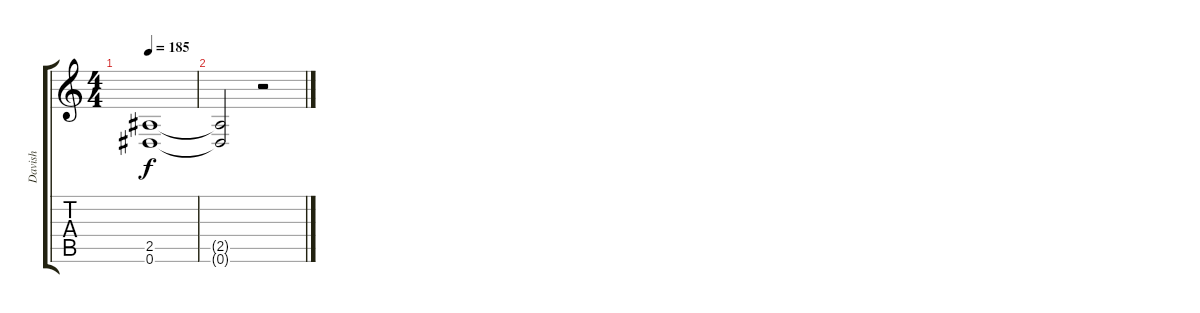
\track ("Davish" "Davish") {instrument overdrivenguitar}
\staff {score tabs}
\tuning (Eb4 Bb3 Gb3 Db3 Ab2 Eb2) {hide}
\ts (4 4)
\tempo 185
\clef g2
\ks c
(2.5 0.6).1{dy f} |
(2.5{t} 0.6{t}).2 r.2
